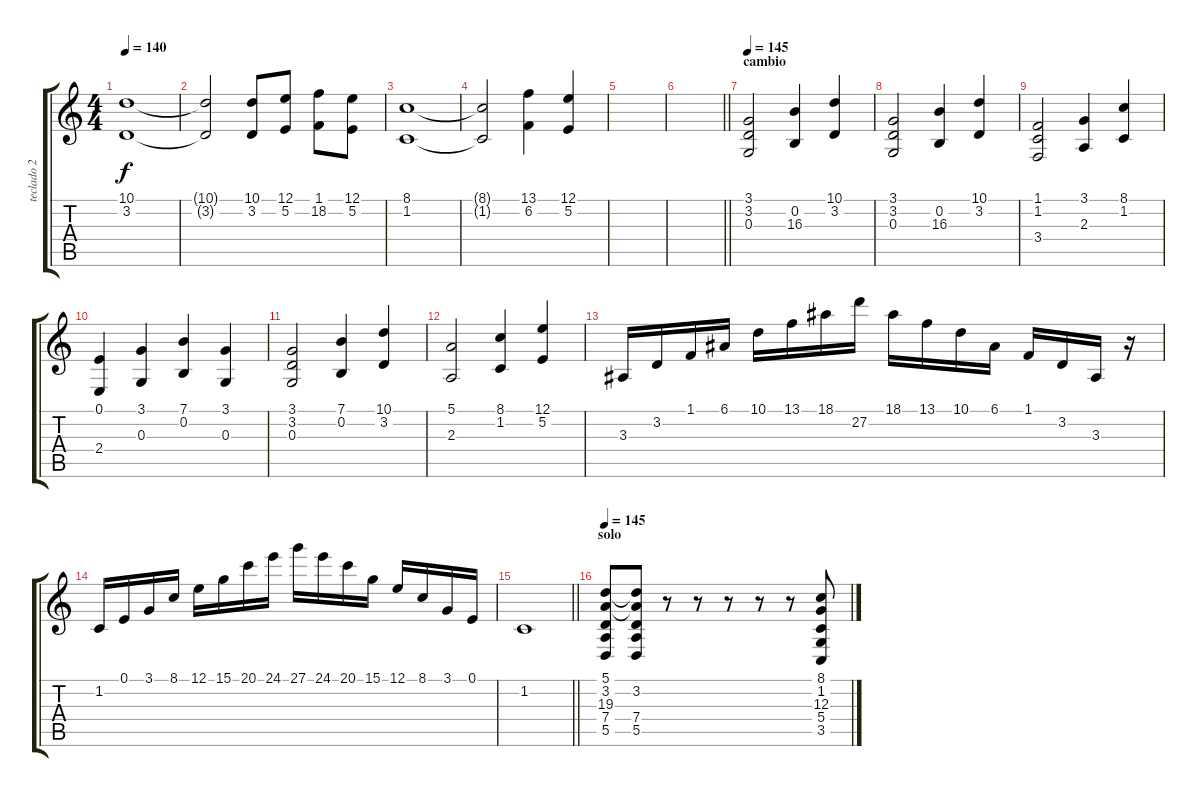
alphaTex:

\track ("teclado 2" "teclado 2") {instrument stringensemble1}
\staff {score tabs}
\tuning (E4 B3 G3 D3 A2 E2) {hide}
\ts (4 4)
\tempo 140
\clef g2
\ks c
(10.1 3.2).1{dy f} |
(10.1{t} 3.2{t}).2 (10.1 3.2).8 (12.1 5.2).8 (1.1 18.2).8 (12.1 5.2).8 |
(8.1 1.2).1 |
(8.1{t} 1.2{t}).2 (13.1 6.2).4 (12.1 5.2).4 |
|
\barLineRight lightlight
|
\section ("" "cambio")
\tempo 145
(3.1 3.2 0.3).2{volume 14 instrument acousticgrandpiano} (0.2 16.3).4 (10.1 3.2).4 |
(3.1 3.2 0.3).2{volume 14 instrument acousticgrandpiano} (0.2 16.3).4 (10.1 3.2).4 |
(1.1 1.2 3.4).2 (3.1 2.3).4 (8.1 1.2).4 |
(0.1 2.4).4 (3.1 0.3).4 (7.1 0.2).4 (3.1 0.3).4 |
(3.1 3.2 0.3).2 (7.1 0.2).4 (10.1 3.2).4 |
(5.1 2.3).2 (8.1 1.2).4 (12.1 5.2).4 |
3.3.16 3.2.16 1.1.16 6.1.16 10.1.16 13.1.16 18.1.16 27.2.16 18.1.16 13.1.16 10.1.16 6.1.16 1.1.16 3.2.16 3.3.16 r.16 |
1.2.16 0.1.16 3.1.16 8.1.16 12.1.16 15.1.16 20.1.16 24.1.16 27.1.16 24.1.16 20.1.16 15.1.16 12.1.16 8.1.16 3.1.16 0.1.16 |
\barLineRight lightlight
1.2.1 |
\section ("" "solo")
\tempo 145
(5.1 3.2 19.3 7.4 5.5).8{volume 10 instrument stringensemble1} (5.1{t} 3.2 19.3{t} 7.4 5.5).8 r.8 r.8 r.8 r.8 r.8 (8.1 1.2 12.3 5.4 3.5).8
